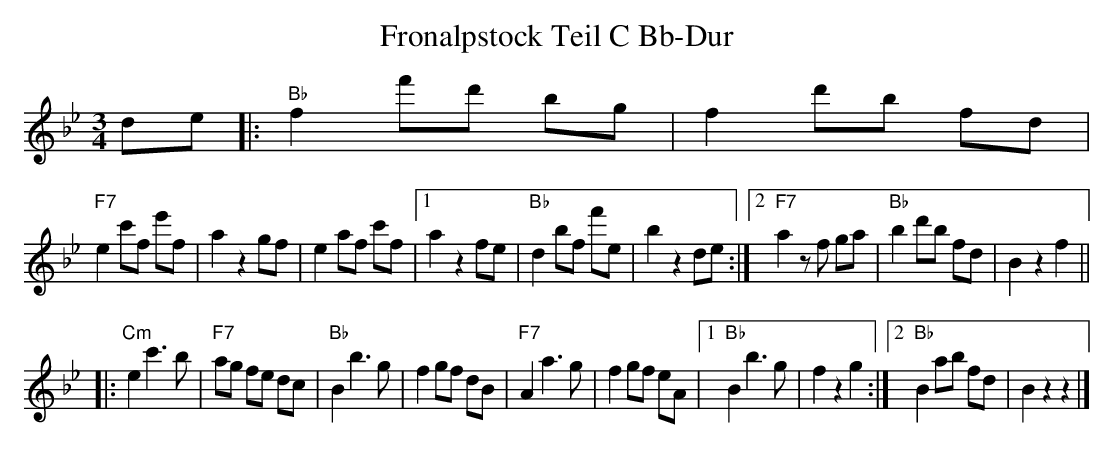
X:1
T:Fronalpstock Teil C Bb-Dur
M:3/4
L:1/8
K:Bb
de |:"Bb"f2 f'd' bg | f2 d'b fd |
"F7"e2 c'f e'f | a2 z2 gf | e2 af c'f |1 a2 z2 fe | "Bb"d2 bf f'e | b2 z2 de :|2 "F7"a2 zf ga | "Bb"b2 d'b fd | B2 z2 f2 ||
|: "Cm"e2 c'3 b | "F7"ag fe dc | "Bb"B2 b3 g | f2 gf dB | "F7"A2 a3 g | f2 gf eA |1 "Bb"B2 b3 g | f2 z2 g2 :|2 "Bb"B2 ab fd | B2 z2z2 |]
